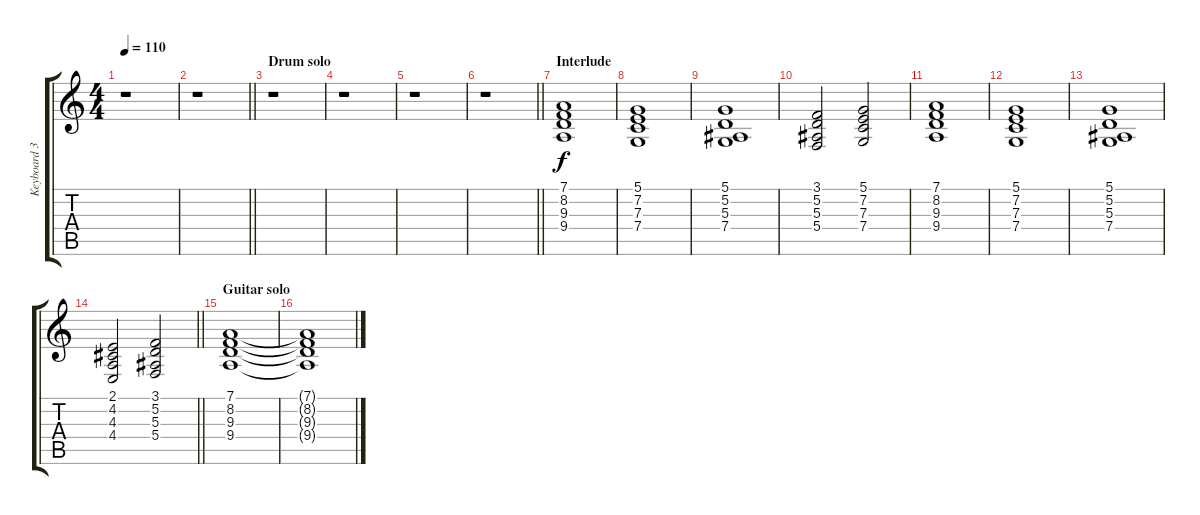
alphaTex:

\track ("Keyboard 3 (Rhythm)" "Keyboard 3") {instrument synthstrings1}
\staff {score tabs}
\tuning (D4 A3 F3 C3 G2 D2) {hide}
\ts (4 4)
\tempo 110
\clef g2
\ks c
r.1{dy f} |
\barLineRight lightlight
r.1 |
\section ("" "Drum solo")
r.1 |
r.1 |
r.1 |
\barLineRight lightlight
r.1 |
\section ("" "Interlude")
(7.1 8.2 9.3 9.4).1 |
(5.1 7.2 7.3 7.4).1 |
(5.1 5.2 5.3 7.4).1 |
(3.1 5.2 5.3 5.4).2 (5.1 7.2 7.3 7.4).2 |
(7.1 8.2 9.3 9.4).1 |
(5.1 7.2 7.3 7.4).1 |
(5.1 5.2 5.3 7.4).1 |
\barLineRight lightlight
(2.1 4.2 4.3 4.4).2 (3.1 5.2 5.3 5.4).2 |
\section ("" "Guitar solo")
(7.1 8.2 9.3 9.4).1 |
(7.1{t} 8.2{t} 9.3{t} 9.4{t}).1
